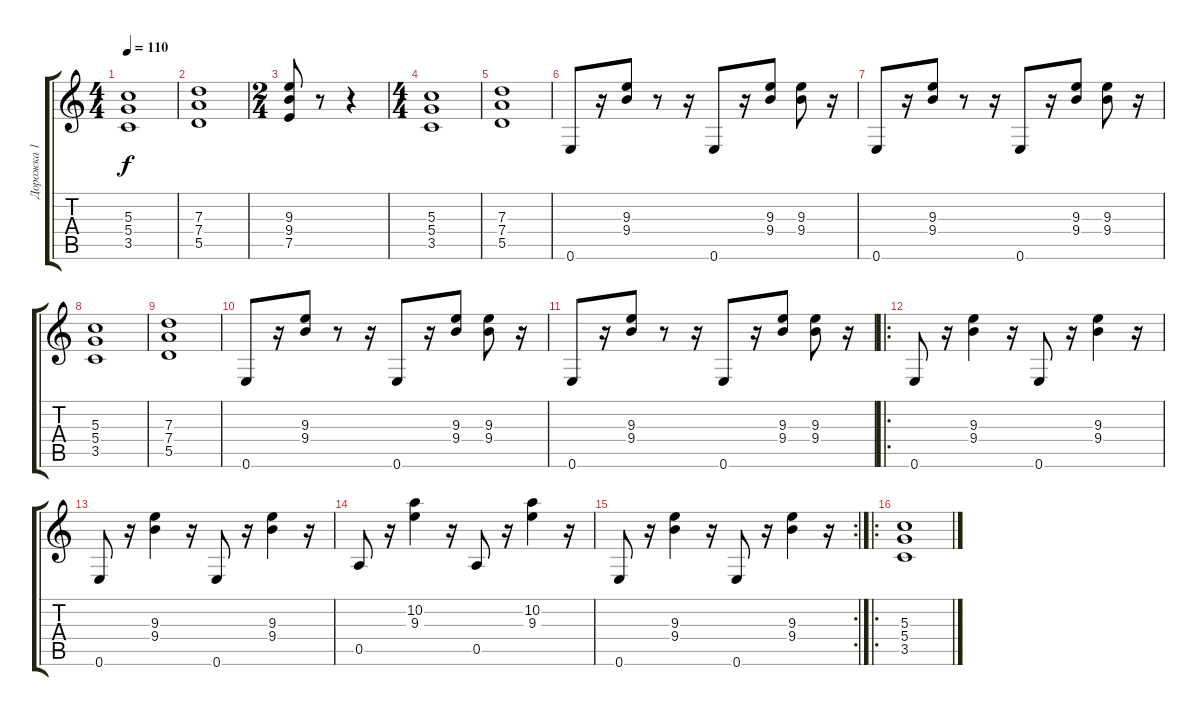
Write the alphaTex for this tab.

\track ("Дорожка 1" "Дорожка 1") {instrument distortionguitar}
\staff {score tabs}
\tuning (E4 B3 G3 D3 A2 E2) {hide}
\ts (4 4)
\tempo 110
\clef g2
\ks c
(5.3 5.4 3.5).1{dy f} |
(7.3 7.4 5.5).1 |
\ts (2 4)
(9.3 9.4 7.5).8 r.8 r.4 |
\ts (4 4)
(5.3 5.4 3.5).1 |
(7.3 7.4 5.5).1 |
0.6.8 r.16 (9.3 9.4).8 r.8 r.16 0.6.8 r.16 (9.3 9.4).8 (9.3 9.4).8 r.16 |
0.6.8 r.16 (9.3 9.4).8 r.8 r.16 0.6.8 r.16 (9.3 9.4).8 (9.3 9.4).8 r.16 |
(5.3 5.4 3.5).1 |
(7.3 7.4 5.5).1 |
0.6.8 r.16 (9.3 9.4).8 r.8 r.16 0.6.8 r.16 (9.3 9.4).8 (9.3 9.4).8 r.16 |
0.6.8 r.16 (9.3 9.4).8 r.8 r.16 0.6.8 r.16 (9.3 9.4).8 (9.3 9.4).8 r.16 |
\ro
0.6.8 r.16 (9.3 9.4).4 r.16 0.6.8 r.16 (9.3 9.4).4 r.16 |
0.6.8 r.16 (9.3 9.4).4 r.16 0.6.8 r.16 (9.3 9.4).4 r.16 |
0.5.8 r.16 (10.2 9.3).4 r.16 0.5.8 r.16 (10.2 9.3).4 r.16 |
\rc 2
0.6.8 r.16 (9.3 9.4).4 r.16 0.6.8 r.16 (9.3 9.4).4 r.16 |
\ro
(5.3 5.4 3.5).1
